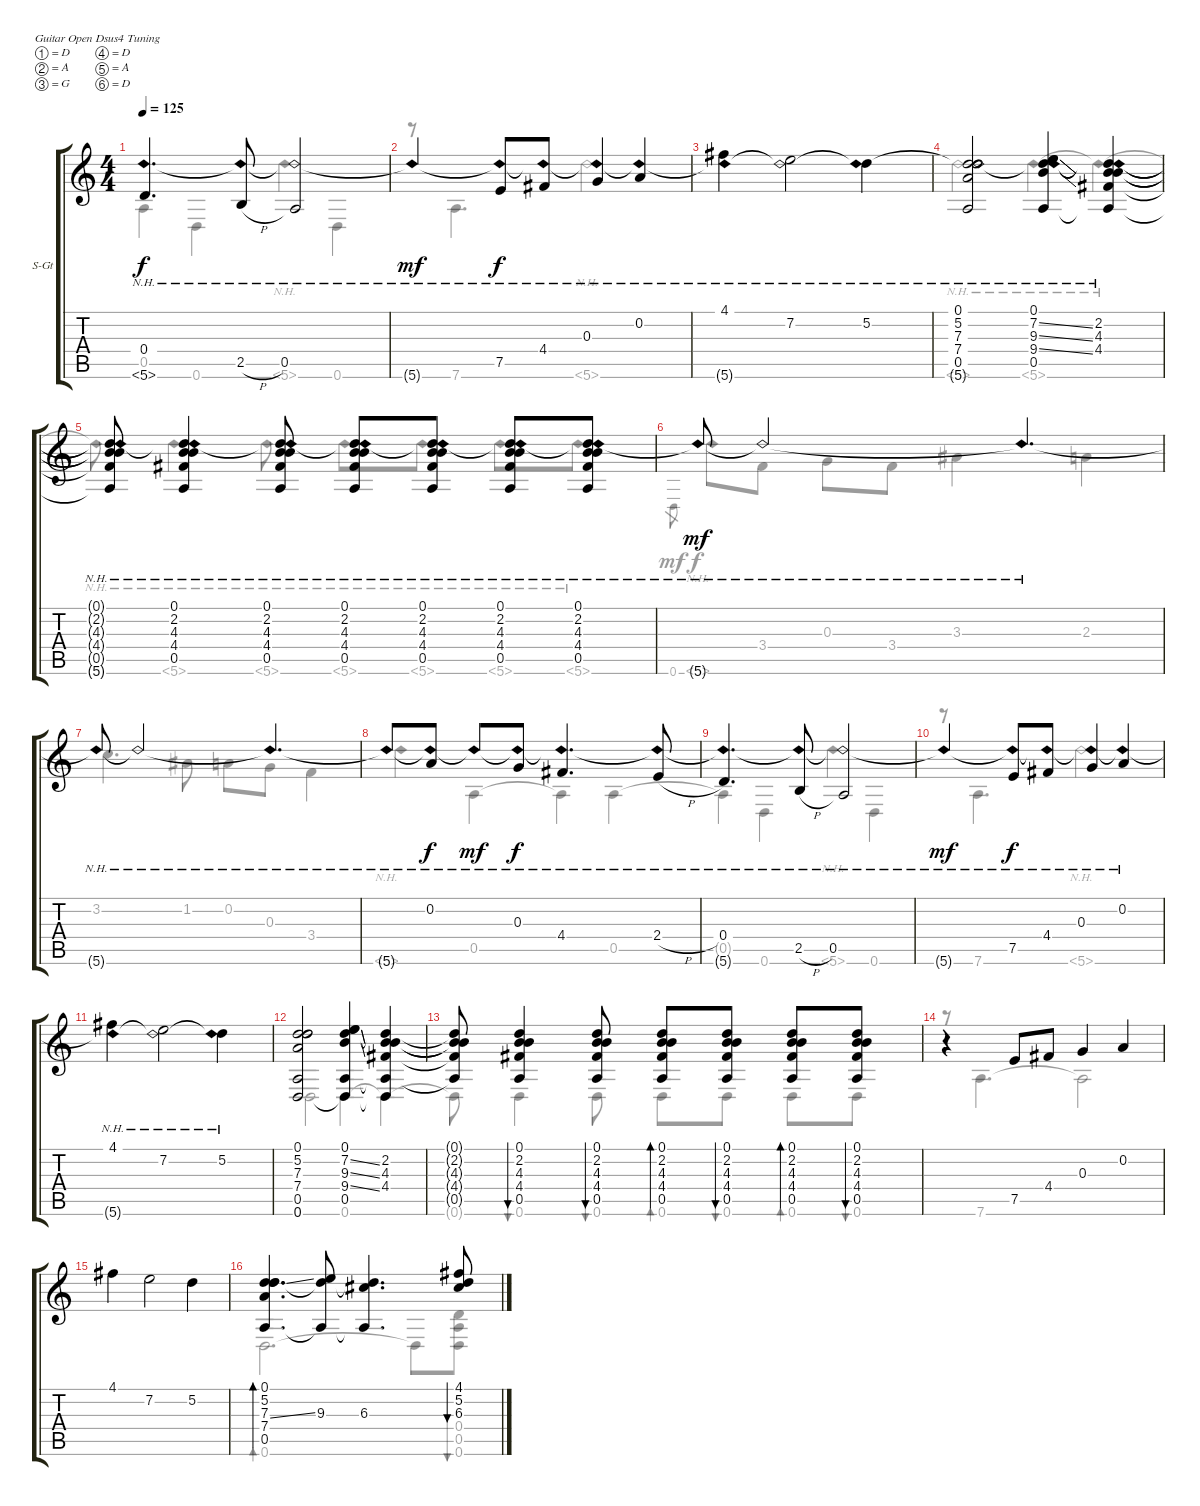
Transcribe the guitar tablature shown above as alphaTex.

\bracketExtendMode groupsimilarinstruments
\firstSystemTrackNameOrientation horizontal
\otherSystemsTrackNameOrientation horizontal
\track ("Guitar" "S-Gt") {instrument acousticguitarsteel}
\staff {score tabs}
\tuning (D4 A3 G3 D3 A2 D2)
\voice
\ts (4 4)
\tempo 125
\clef g2
\ks c
(0.4 5.6{nh t}).4{d dy f} (2.5{h} 5.6{nh t}).8 (0.5 5.6{nh t}).2 |
5.6{nh t}.4{dy mf} (7.5 5.6{nh t}).8{dy f} (4.4 5.6{nh t}).8 (0.3 5.6{nh t}).4 (0.2 5.6{nh t}).4 |
(4.1 5.6{nh t}).4 (7.2 5.6{nh t}).2 (5.2 5.6{nh t}).4 |
(0.1 5.2 7.3 7.4 0.5 5.6{nh t}).2 (0.1 7.2{ss} 9.3{ss} 9.4{ss} 0.5 5.6{nh t}).4 (0.1{t} 2.2 4.3 4.4 0.5{t} 5.6{nh t}).4 |
(0.1{t} 2.2{t} 4.3{t} 4.4{t} 0.5{t} 5.6{nh t}).8 (0.1 2.2 4.3 4.4 0.5 5.6{nh t}).4 (0.1 2.2 4.3 4.4 0.5 5.6{nh t}).8 (0.1 2.2 4.3 4.4 0.5 5.6{nh t}).8 (0.1 2.2 4.3 4.4 0.5 5.6{nh t}).8 (0.1 2.2 4.3 4.4 0.5 5.6{nh t}).8 (0.1 2.2 4.3 4.4 0.5 5.6{nh t}).8 |
5.6{nh t}.8{dy mf} 5.6{nh t}.2 5.6{nh t}.4{d} |
5.6{nh t}.8 5.6{nh t}.2 5.6{nh t}.4{d} |
5.6{nh t}.8 (0.2 5.6{nh t}).8{dy f} 5.6{nh t}.8{dy mf} (0.3 5.6{nh t}).8{dy f} (4.4 5.6{nh t}).4{d} (2.4{h} 5.6{nh t}).8 |
(0.4 5.6{nh t}).4{d} (2.5{h} 5.6{nh t}).8 (0.5 5.6{nh t}).2 |
5.6{nh t}.4{dy mf} (7.5 5.6{nh t}).8{dy f} (4.4 5.6{nh t}).8 (0.3 5.6{nh t}).4 (0.2 5.6{nh t}).4 |
(4.1 5.6{nh t}).4 (7.2 5.6{nh t}).2 (5.2 5.6{nh t}).4 |
(0.1 5.2 7.3 7.4 0.5 0.6).2 (0.1 7.2{ss} 9.3{ss} 9.4{ss} 0.5 0.6{t}).4 (0.1{t} 2.2 4.3 4.4 0.5{t} 0.6{t}).4 |
(0.1{t} 2.2{t} 4.3{t} 4.4{t} 0.5{t}).8 (0.1 2.2 4.3 4.4 0.5).4{bu 240} (0.1 2.2 4.3 4.4 0.5).8{bu 60} (0.1 2.2 4.3 4.4 0.5).8{bd 60} (0.1 2.2 4.3 4.4 0.5).8{bu 60} (0.1 2.2 4.3 4.4 0.5).8{bd 60} (0.1 2.2 4.3 4.4 0.5).8{bu 60} |
r.4 7.5.8 4.4.8 0.3.4 0.2.4 |
4.1.4 7.2.2 5.2.4 |
(0.1 5.2 7.3{ss} 7.4 0.5).4{d bd 240} (0.1{t} 9.3 0.5{t}).8 (0.1{t} 6.3 0.5{t}).4{d} (4.1 5.2 6.3).8{bu 120}
\voice
\clef g2
\ottava regular
\simile none
\ks c
0.5{t}.4{dy f} 0.6.4 5.6{nh}.4 0.6.4 |
r.8 7.6.4{d} 5.6{nh}.2 |
|
5.6{nh}.2 5.6{nh}.4 5.6{nh t}.4 |
5.6{nh t}.8 5.6{nh}.4 5.6{nh}.8 5.6{nh}.8 5.6{nh}.8 5.6{nh}.8 5.6{nh}.8 |
0.6.8{gr dy mf} 5.6{nh}.8{dy f} 3.4.8 0.3.8 3.4.8 3.3.4 2.3.4 |
3.2.4{d} 1.2.8 0.2.8 0.3.8 3.4.4 |
5.6{nh}.4 0.5.4 0.5{t}.4 0.5.4 |
0.5{t}.4 0.6.4 5.6{nh}.4 0.6.4 |
r.8 7.6.4{d} 5.6{nh}.2 |
|
0.6.2 0.6.4 0.6{t}.4 |
0.6{t}.8 0.6.4{bu 0} 0.6.8{bu 0} 0.6.8{bd 0} 0.6.8{bu 0} 0.6.8{bd 0} 0.6.8{bu 0} |
r.8 7.6.4{d} 7.6{t}.2 |
|
0.6.2{d bd 0} 0.6{t}.8 (0.4 0.5 0.6).8{bu 0}
